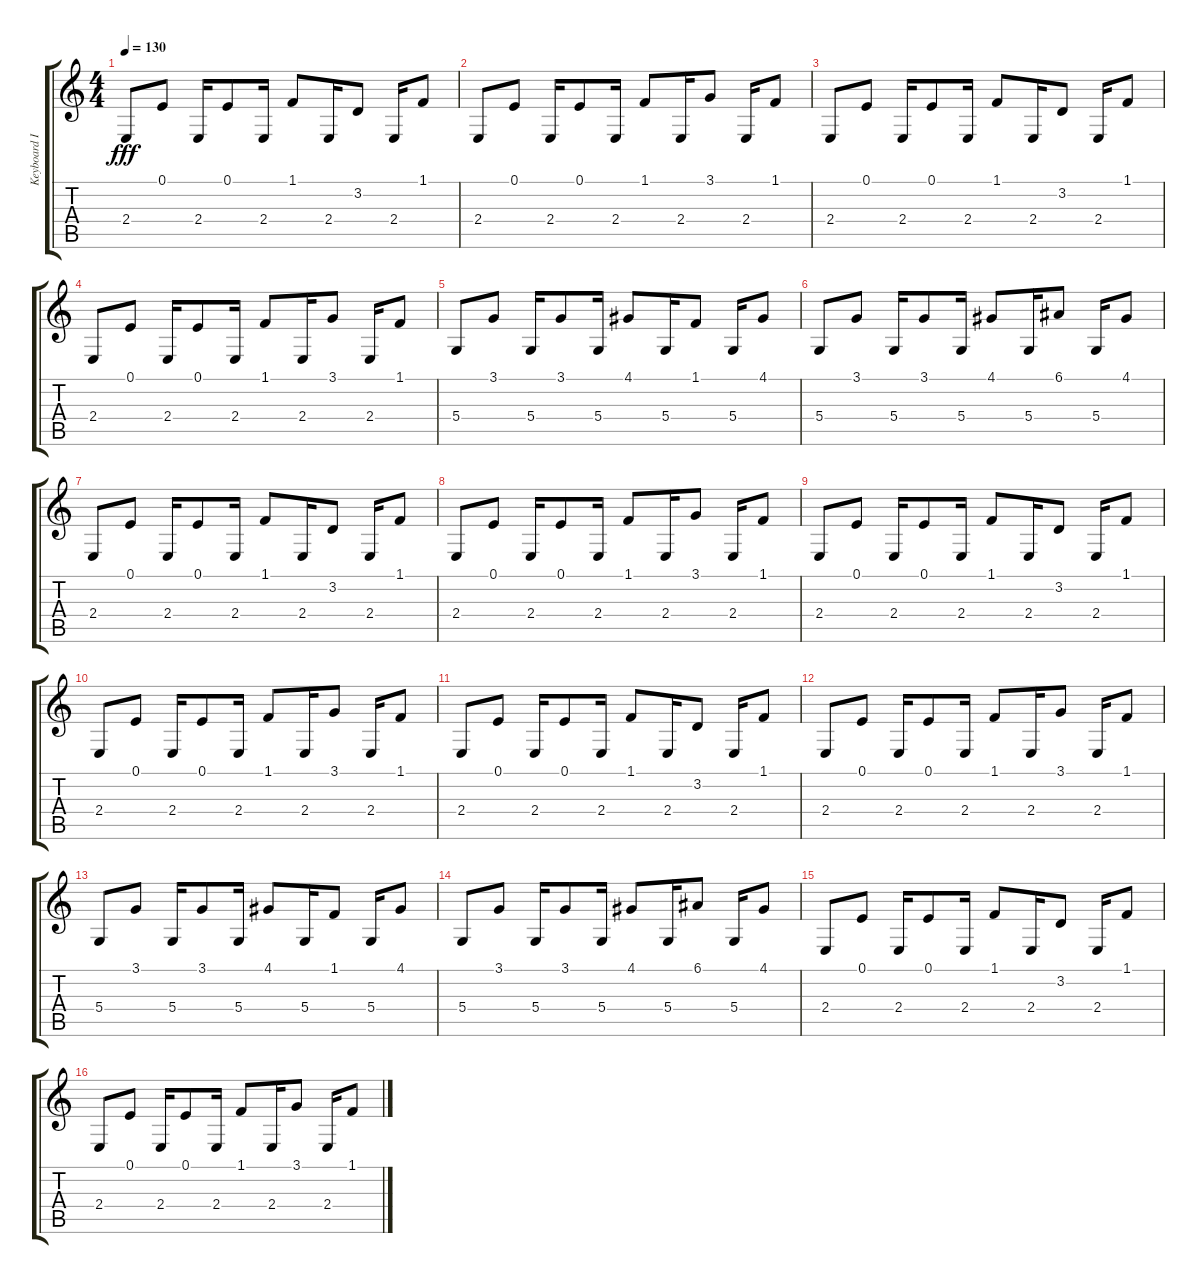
\track ("Keyboard I" "Keyboard I") {instrument pad1newage}
\staff {score tabs}
\tuning (E4 B3 G3 D3 A2 E2) {hide}
\ts (4 4)
\tempo 130
\clef g2
\ks c
2.4.8{dy fff instrument pad1newage} 0.1.8 2.4.16 0.1.8 2.4.16 1.1.8 2.4.16 3.2.8 2.4.16 1.1.8 |
2.4.8 0.1.8 2.4.16 0.1.8 2.4.16 1.1.8 2.4.16 3.1.8 2.4.16 1.1.8 |
2.4.8 0.1.8 2.4.16 0.1.8 2.4.16 1.1.8 2.4.16 3.2.8 2.4.16 1.1.8 |
2.4.8 0.1.8 2.4.16 0.1.8 2.4.16 1.1.8 2.4.16 3.1.8 2.4.16 1.1.8 |
5.4.8 3.1.8 5.4.16 3.1.8 5.4.16 4.1.8 5.4.16 1.1.8 5.4.16 4.1.8 |
5.4.8 3.1.8 5.4.16 3.1.8 5.4.16 4.1.8 5.4.16 6.1.8 5.4.16 4.1.8 |
2.4.8 0.1.8 2.4.16 0.1.8 2.4.16 1.1.8 2.4.16 3.2.8 2.4.16 1.1.8 |
2.4.8 0.1.8 2.4.16 0.1.8 2.4.16 1.1.8 2.4.16 3.1.8 2.4.16 1.1.8 |
2.4.8 0.1.8 2.4.16 0.1.8 2.4.16 1.1.8 2.4.16 3.2.8 2.4.16 1.1.8 |
2.4.8 0.1.8 2.4.16 0.1.8 2.4.16 1.1.8 2.4.16 3.1.8 2.4.16 1.1.8 |
2.4.8 0.1.8 2.4.16 0.1.8 2.4.16 1.1.8 2.4.16 3.2.8 2.4.16 1.1.8 |
2.4.8 0.1.8 2.4.16 0.1.8 2.4.16 1.1.8 2.4.16 3.1.8 2.4.16 1.1.8 |
5.4.8 3.1.8 5.4.16 3.1.8 5.4.16 4.1.8 5.4.16 1.1.8 5.4.16 4.1.8 |
5.4.8 3.1.8 5.4.16 3.1.8 5.4.16 4.1.8 5.4.16 6.1.8 5.4.16 4.1.8 |
2.4.8 0.1.8 2.4.16 0.1.8 2.4.16 1.1.8 2.4.16 3.2.8 2.4.16 1.1.8 |
2.4.8 0.1.8 2.4.16 0.1.8 2.4.16 1.1.8 2.4.16 3.1.8 2.4.16 1.1.8
